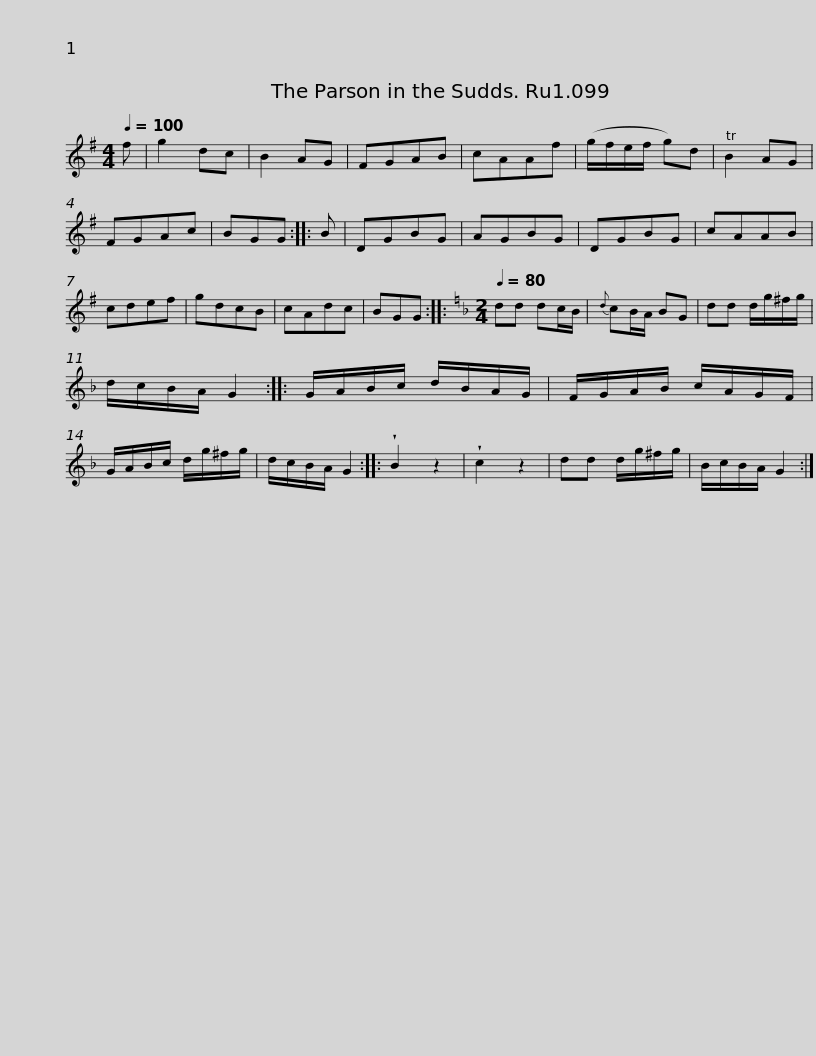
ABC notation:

X:1
L:1/8
Q:1/4=100
M:4/4
I:linebreak $
K:G
V:1 treble
V:1
 f | g2 dc | B2 AG | FGAB | cAAf | %5
 (g/f/e/f/ g)d | B2 AG | FGAc | BGG :: B | %10
 DGBG | AGBG |$ DGBG | cAAB | cdef | %15
 gdcB | cAdc | BGG ::[K:Dmin][M:2/4][Q:1/4=80] dd dc/B/ |{d} cB/A/ BG | %20
 dd d/g/^f/g/ |$ d/c/B/A/ G2 :: G/A/B/c/ d/B/A/G/ | F/G/A/B/ c/A/G/F/ | G/A/B/c/ d/g/^f/g/ | %25
 d/c/B/A/ G2 :: !wedge!B2 z2 | !wedge!c2 z2 |$ dd d/g/^f/g/ | B/c/B/A/ G2 :| %30
